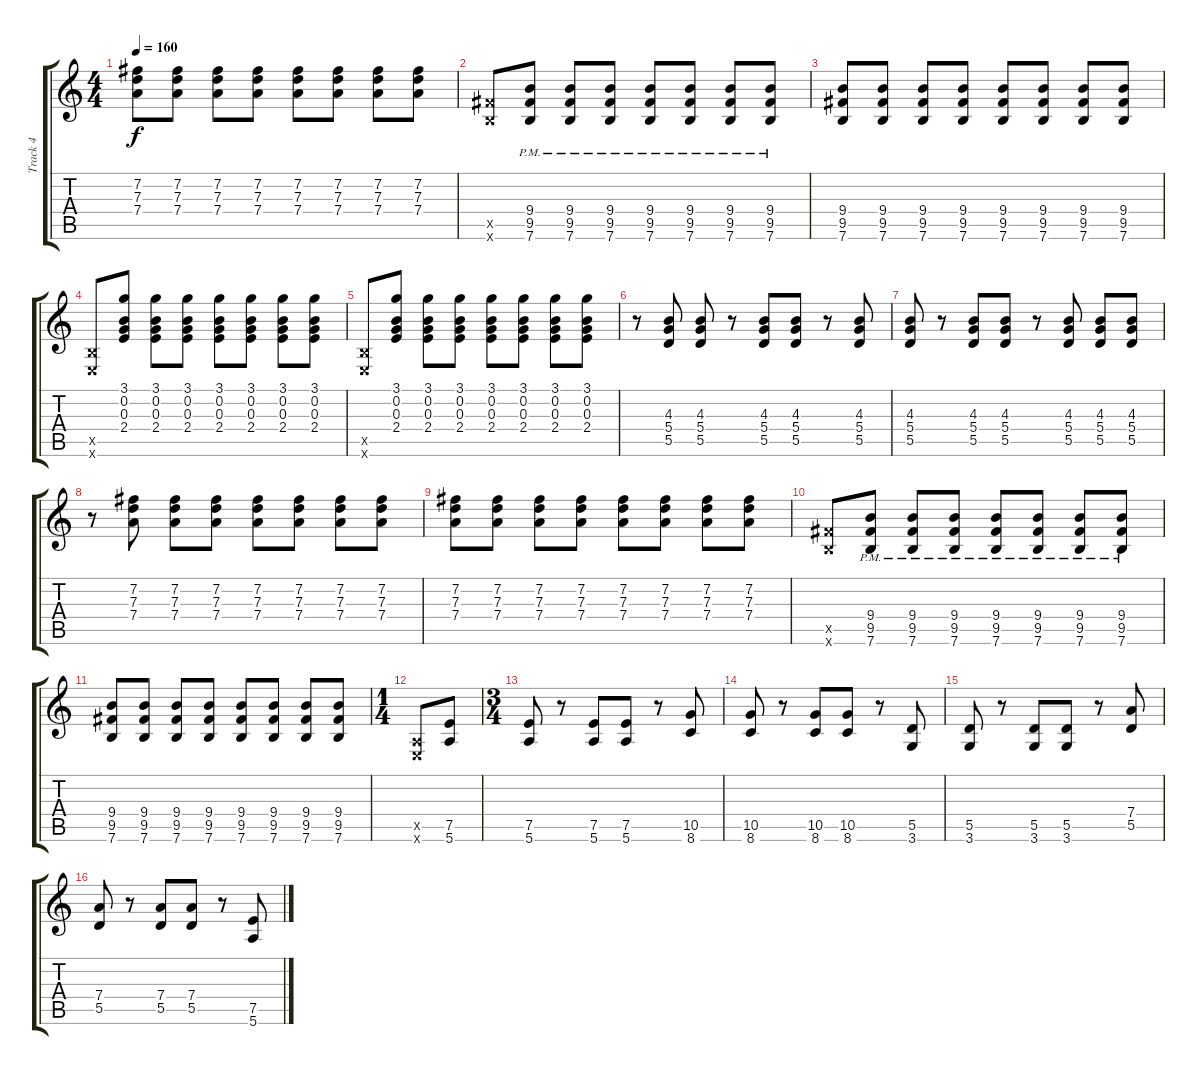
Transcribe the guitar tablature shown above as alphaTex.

\track ("Track 4" "Track 4") {instrument distortionguitar}
\staff {score tabs}
\tuning (E4 B3 G3 D3 A2 E2) {hide}
\ts (4 4)
\tempo 160
\clef g2
\ks c
(7.2 7.3 7.4).8{dy f} (7.2 7.3 7.4).8 (7.2 7.3 7.4).8 (7.2 7.3 7.4).8 (7.2 7.3 7.4).8 (7.2 7.3 7.4).8 (7.2 7.3 7.4).8 (7.2 7.3 7.4).8 |
(9.5{x} 7.6{x}).8 (9.4{pm} 9.5{pm} 7.6{pm}).8 (9.4{pm} 9.5{pm} 7.6{pm}).8 (9.4{pm} 9.5{pm} 7.6{pm}).8 (9.4{pm} 9.5{pm} 7.6{pm}).8 (9.4{pm} 9.5{pm} 7.6{pm}).8 (9.4{pm} 9.5{pm} 7.6{pm}).8 (9.4{pm} 9.5{pm} 7.6{pm}).8 |
(9.4 9.5 7.6).8 (9.4 9.5 7.6).8 (9.4 9.5 7.6).8 (9.4 9.5 7.6).8 (9.4 9.5 7.6).8 (9.4 9.5 7.6).8 (9.4 9.5 7.6).8 (9.4 9.5 7.6).8 |
(2.5{x} 0.6{x}).8 (3.1 0.2 0.3 2.4).8 (3.1 0.2 0.3 2.4).8 (3.1 0.2 0.3 2.4).8 (3.1 0.2 0.3 2.4).8 (3.1 0.2 0.3 2.4).8 (3.1 0.2 0.3 2.4).8 (3.1 0.2 0.3 2.4).8 |
(2.5{x} 0.6{x}).8 (3.1 0.2 0.3 2.4).8 (3.1 0.2 0.3 2.4).8 (3.1 0.2 0.3 2.4).8 (3.1 0.2 0.3 2.4).8 (3.1 0.2 0.3 2.4).8 (3.1 0.2 0.3 2.4).8 (3.1 0.2 0.3 2.4).8 |
r.8 (4.3 5.4 5.5).8 (4.3 5.4 5.5).8 r.8 (4.3 5.4 5.5).8 (4.3 5.4 5.5).8 r.8 (4.3 5.4 5.5).8 |
(4.3 5.4 5.5).8 r.8 (4.3 5.4 5.5).8 (4.3 5.4 5.5).8 r.8 (4.3 5.4 5.5).8 (4.3 5.4 5.5).8 (4.3 5.4 5.5).8 |
r.8 (7.2 7.3 7.4).8 (7.2 7.3 7.4).8 (7.2 7.3 7.4).8 (7.2 7.3 7.4).8 (7.2 7.3 7.4).8 (7.2 7.3 7.4).8 (7.2 7.3 7.4).8 |
(7.2 7.3 7.4).8 (7.2 7.3 7.4).8 (7.2 7.3 7.4).8 (7.2 7.3 7.4).8 (7.2 7.3 7.4).8 (7.2 7.3 7.4).8 (7.2 7.3 7.4).8 (7.2 7.3 7.4).8 |
(9.5{x} 7.6{x}).8 (9.4{pm} 9.5{pm} 7.6{pm}).8 (9.4{pm} 9.5{pm} 7.6{pm}).8 (9.4{pm} 9.5{pm} 7.6{pm}).8 (9.4{pm} 9.5{pm} 7.6{pm}).8 (9.4{pm} 9.5{pm} 7.6{pm}).8 (9.4{pm} 9.5{pm} 7.6{pm}).8 (9.4{pm} 9.5{pm} 7.6{pm}).8 |
(9.4 9.5 7.6).8 (9.4 9.5 7.6).8 (9.4 9.5 7.6).8 (9.4 9.5 7.6).8 (9.4 9.5 7.6).8 (9.4 9.5 7.6).8 (9.4 9.5 7.6).8 (9.4 9.5 7.6).8 |
\ts (1 4)
(0.5{x} 0.6{x}).8 (7.5 5.6).8 |
\ts (3 4)
(7.5 5.6).8 r.8 (7.5 5.6).8 (7.5 5.6).8 r.8 (10.5 8.6).8 |
(10.5 8.6).8 r.8 (10.5 8.6).8 (10.5 8.6).8 r.8 (5.5 3.6).8 |
(5.5 3.6).8 r.8 (5.5 3.6).8 (5.5 3.6).8 r.8 (7.4 5.5).8 |
(7.4 5.5).8 r.8 (7.4 5.5).8 (7.4 5.5).8 r.8 (7.5 5.6).8
